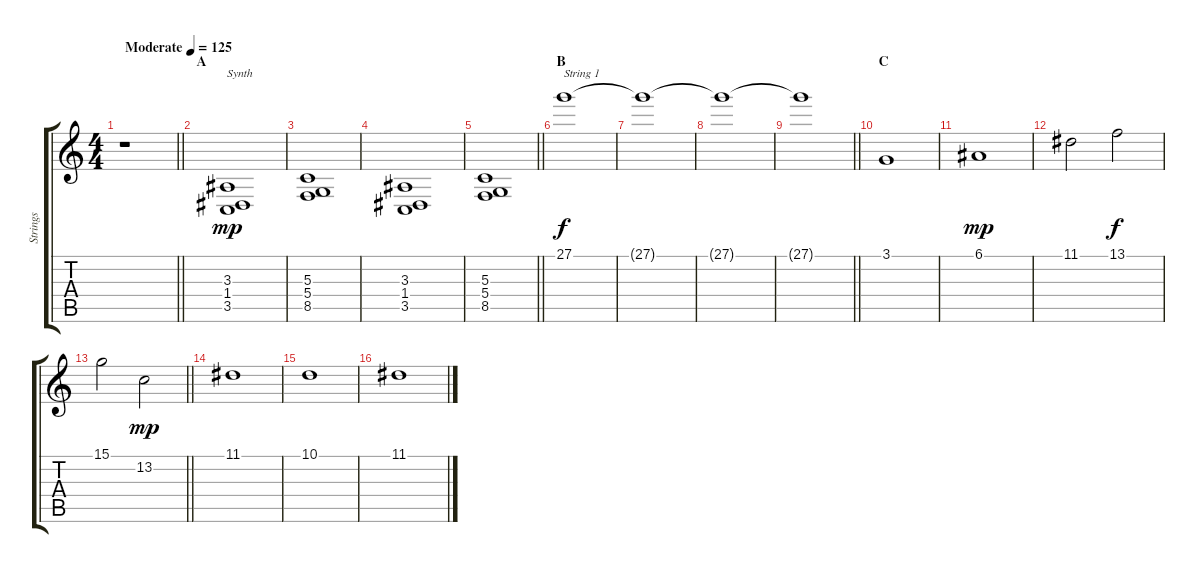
\track ("Strings" "Strings") {instrument synthstrings1}
\staff {score tabs}
\tuning (E4 B3 G3 D3 A2 E2) {hide}
\ts (4 4)
\tempo (125 "Moderate")
\clef g2
\barLineRight lightlight
\ks c
r.1{dy mp instrument synthstrings1} |
\section ("" "A")
(3.3 1.4 3.5).1{txt "Synth"} |
(5.3 5.4 8.5).1 |
(3.3 1.4 3.5).1 |
\barLineRight lightlight
(5.3 5.4 8.5).1 |
\section ("" "B")
27.1.1{txt "String 1" dy f instrument stringensemble1} |
27.1{t}.1 |
27.1{t}.1 |
\barLineRight lightlight
27.1{t}.1 |
\section ("" "C")
3.1.1 |
6.1.1{dy mp} |
11.1.2 13.1.2{dy f} |
\barLineRight lightlight
15.1.2 13.2.2{dy mp} |
11.1.1 |
10.1.1 |
11.1.1
